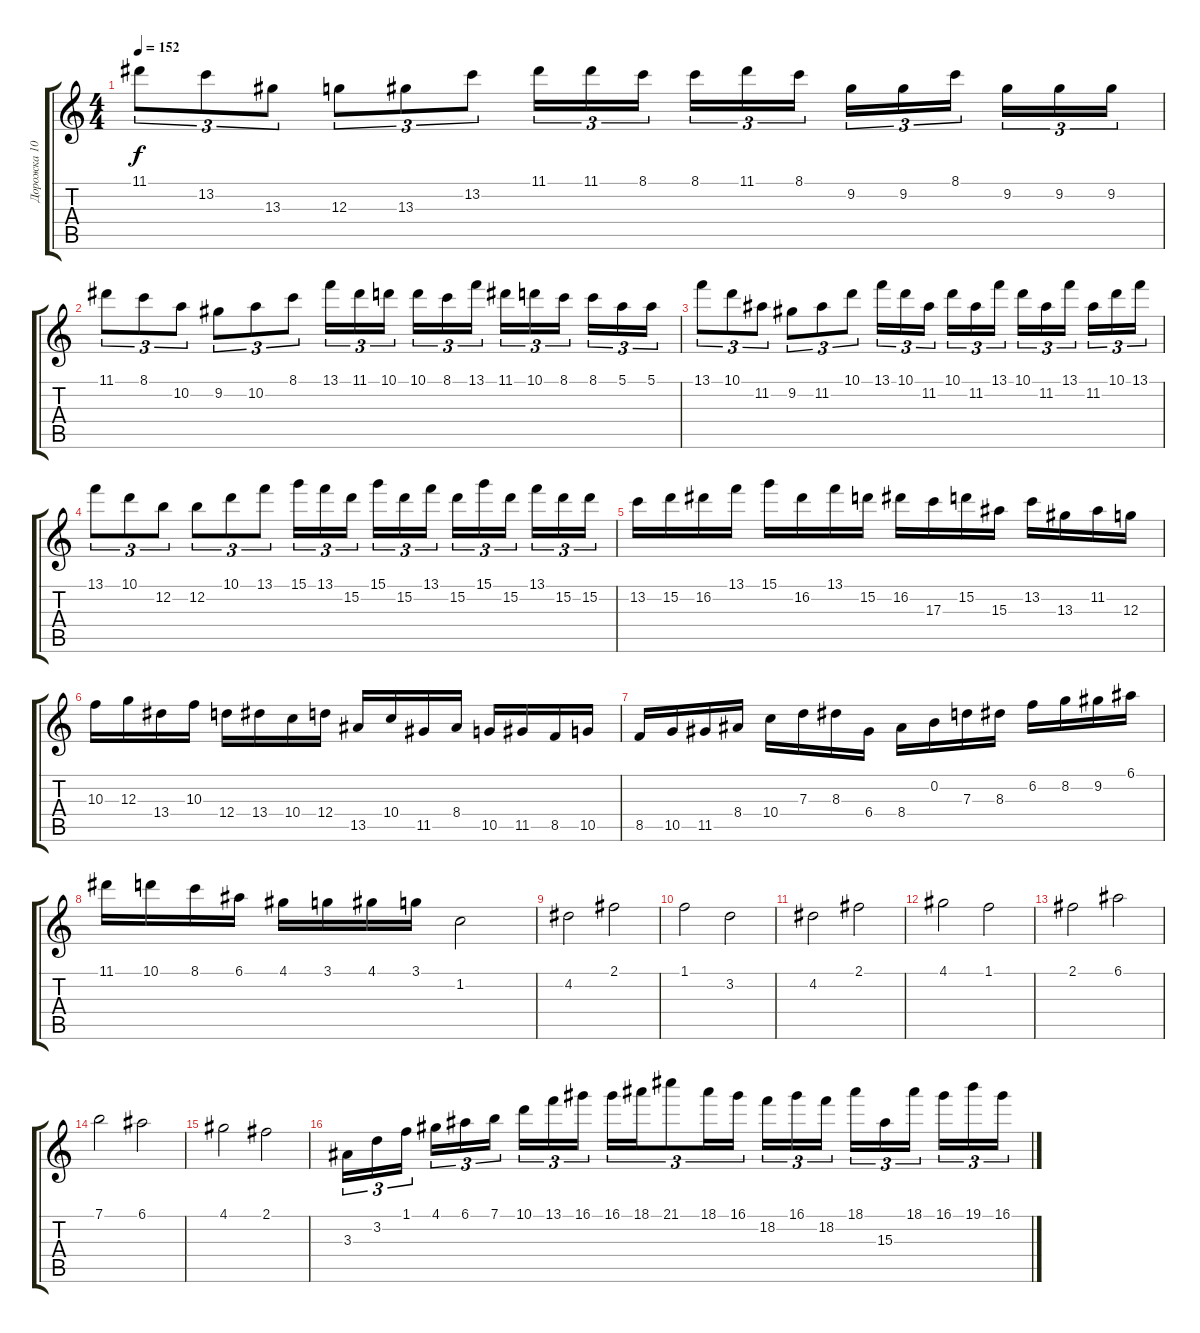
\track ("Дорожка 10" "Дорожка 10") {instrument overdrivenguitar}
\staff {score tabs}
\tuning (E4 B3 G3 D3 A2 E2) {hide}
\ts (4 4)
\tempo 152
\clef g2
\ks c
11.1.8{tu (3 2) dy f} 13.2.8{tu (3 2)} 13.3.8{tu (3 2)} 12.3.8{tu (3 2)} 13.3.8{tu (3 2)} 13.2.8{tu (3 2)} 11.1.16{tu (3 2)} 11.1.16{tu (3 2)} 8.1.16{tu (3 2)} 8.1.16{tu (3 2)} 11.1.16{tu (3 2)} 8.1.16{tu (3 2)} 9.2.16{tu (3 2)} 9.2.16{tu (3 2)} 8.1.16{tu (3 2)} 9.2.16{tu (3 2)} 9.2.16{tu (3 2)} 9.2.16{tu (3 2)} |
11.1.8{tu (3 2)} 8.1.8{tu (3 2)} 10.2.8{tu (3 2)} 9.2.8{tu (3 2)} 10.2.8{tu (3 2)} 8.1.8{tu (3 2)} 13.1.16{tu (3 2)} 11.1.16{tu (3 2)} 10.1.16{tu (3 2)} 10.1.16{tu (3 2)} 8.1.16{tu (3 2)} 13.1.16{tu (3 2)} 11.1.16{tu (3 2)} 10.1.16{tu (3 2)} 8.1.16{tu (3 2)} 8.1.16{tu (3 2)} 5.1.16{tu (3 2)} 5.1.16{tu (3 2)} |
13.1.8{tu (3 2)} 10.1.8{tu (3 2)} 11.2.8{tu (3 2)} 9.2.8{tu (3 2)} 11.2.8{tu (3 2)} 10.1.8{tu (3 2)} 13.1.16{tu (3 2)} 10.1.16{tu (3 2)} 11.2.16{tu (3 2)} 10.1.16{tu (3 2)} 11.2.16{tu (3 2)} 13.1.16{tu (3 2)} 10.1.16{tu (3 2)} 11.2.16{tu (3 2)} 13.1.16{tu (3 2)} 11.2.16{tu (3 2)} 10.1.16{tu (3 2)} 13.1.16{tu (3 2)} |
13.1.8{tu (3 2)} 10.1.8{tu (3 2)} 12.2.8{tu (3 2)} 12.2.8{tu (3 2)} 10.1.8{tu (3 2)} 13.1.8{tu (3 2)} 15.1.16{tu (3 2)} 13.1.16{tu (3 2)} 15.2.16{tu (3 2)} 15.1.16{tu (3 2)} 15.2.16{tu (3 2)} 13.1.16{tu (3 2)} 15.2.16{tu (3 2)} 15.1.16{tu (3 2)} 15.2.16{tu (3 2)} 13.1.16{tu (3 2)} 15.2.16{tu (3 2)} 15.2.16{tu (3 2)} |
13.2.16 15.2.16 16.2.16 13.1.16 15.1.16 16.2.16 13.1.16 15.2.16 16.2.16 17.3.16 15.2.16 15.3.16 13.2.16 13.3.16 11.2.16 12.3.16 |
10.3.16 12.3.16 13.4.16 10.3.16 12.4.16 13.4.16 10.4.16 12.4.16 13.5.16 10.4.16 11.5.16 8.4.16 10.5.16 11.5.16 8.5.16 10.5.16 |
8.5.16 10.5.16 11.5.16 8.4.16 10.4.16 7.3.16 8.3.16 6.4.16 8.4.16 0.2.16 7.3.16 8.3.16 6.2.16 8.2.16 9.2.16 6.1.16 |
11.1.16 10.1.16 8.1.16 6.1.16 4.1.16 3.1.16 4.1.16 3.1.16 1.2.2 |
4.2.2 2.1.2 |
1.1.2 3.2.2 |
4.2.2 2.1.2 |
4.1.2 1.1.2 |
2.1.2 6.1.2 |
7.1.2 6.1.2 |
4.1.2 2.1.2 |
3.3.16{tu (3 2)} 3.2.16{tu (3 2)} 1.1.16{tu (3 2)} 4.1.16{tu (3 2)} 6.1.16{tu (3 2)} 7.1.16{tu (3 2)} 10.1.16{tu (3 2)} 13.1.16{tu (3 2)} 16.1.16{tu (3 2)} 16.1.16{tu (3 2)} 18.1.16{tu (3 2)} 21.1.8{tu (3 2)} 18.1.16{tu (3 2)} 16.1.16{tu (3 2)} 18.2.16{tu (3 2)} 16.1.16{tu (3 2)} 18.2.16{tu (3 2)} 18.1.16{tu (3 2)} 15.3.16{tu (3 2)} 18.1.16{tu (3 2)} 16.1.16{tu (3 2)} 19.1.16{tu (3 2)} 16.1.16{tu (3 2)}
